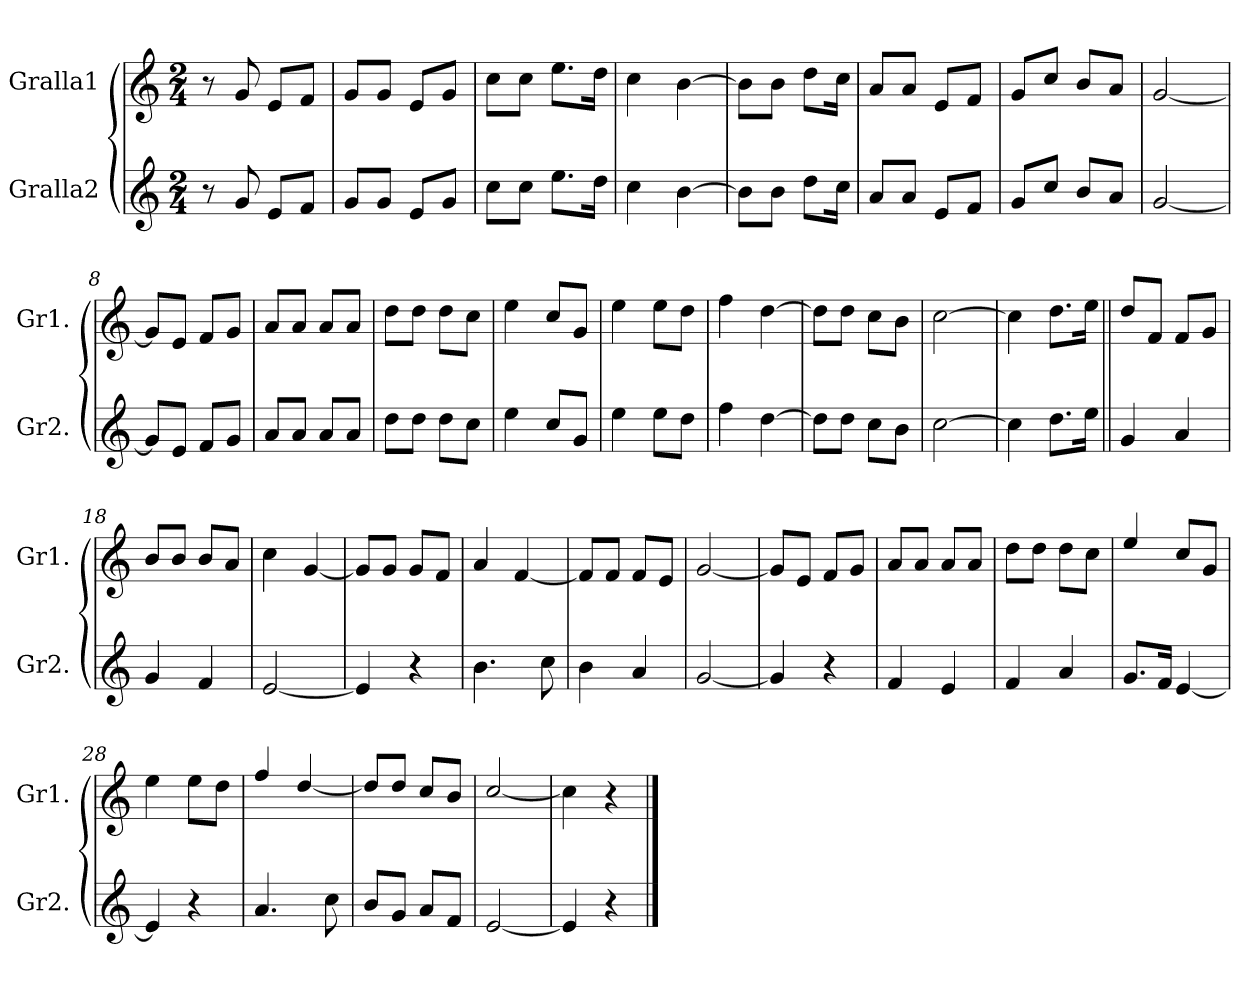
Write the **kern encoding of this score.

**kern	**kern
*part2	*part1
*staff2	*staff1
*I"Gralla2	*I"Gralla1
*I'Gr2.	*I'Gr1.
*clefG2	*clefG2
*k[]	*k[]
*M2/4	*M2/4
=	=
8r	8r
8g/	8g/
8e/L	8e/L
8f/J	8f/J
=1	=1
8g/L	8g/L
8g/J	8g/J
8e/L	8e/L
8g/J	8g/J
=2	=2
8cc\L	8cc\L
8cc\J	8cc\J
8.ee\L	8.ee\L
16dd\Jk	16dd\Jk
=3	=3
4cc\	4cc\
[4b\	[4b\
=4	=4
8b\L]	8b\L]
8b\J	8b\J
8dd\L	8dd\L
16cc\Jk	16cc\Jk
=5	=5
8a/L	8a/L
8a/J	8a/J
8e/L	8e/L
8f/J	8f/J
=6	=6
8g/L	8g/L
8cc/J	8cc/J
8b/L	8b/L
8a/J	8a/J
=7	=7
[2g/	[2g/
!!LO:LB:g=z
=8	=8
8g/L]	8g/L]
8e/J	8e/J
8f/L	8f/L
8g/J	8g/J
=9	=9
8a/L	8a/L
8a/J	8a/J
8a/L	8a/L
8a/J	8a/J
=10	=10
8dd\L	8dd\L
8dd\J	8dd\J
8dd\L	8dd\L
8cc\J	8cc\J
=11	=11
4ee\	4ee\
8cc/L	8cc/L
8g/J	8g/J
=12	=12
4ee\	4ee\
8ee\L	8ee\L
8dd\J	8dd\J
=13	=13
4ff\	4ff\
[4dd\	[4dd\
=14	=14
8dd\L]	8dd\L]
8dd\J	8dd\J
8cc\L	8cc\L
8b\J	8b\J
=15	=15
[2cc\	[2cc\
=16	=16
4cc\]	4cc\]
8.dd\L	8.dd\L
16ee\Jk	16ee\Jk
!!LO:LB:g=z
=17||	=17||
4g/	8dd/L
.	8f/J
4a/	8f/L
.	8g/J
=18	=18
4g/	8b/L
.	8b/J
4f/	8b/L
.	8a/J
=19	=19
[2e/	4cc\
.	[4g/
=20	=20
4e/]	8g/L]
.	8g/J
4r	8g/L
.	8f/J
=21	=21
4.b\	4a/
.	[4f/
8cc\	.
=22	=22
4b\	8f/L]
.	8f/J
4a/	8f/L
.	8e/J
=23	=23
[2g/	[2g/
=24	=24
4g/]	8g/L]
.	8e/J
4r	8f/L
.	8g/J
=25	=25
4f/	8a/L
.	8a/J
4e/	8a/L
.	8a/J
!!LO:LB:g=z
=26	=26
4f/	8dd\L
.	8dd\J
4a/	8dd\L
.	8cc\J
=27	=27
8.g/L	4ee/
16f/Jk	.
[4e/	8cc/L
.	8g/J
=28	=28
4e/]	4ee\
4r	8ee\L
.	8dd\J
=29	=29
4.a/	4ff/
.	[4dd/
8cc\	.
=30	=30
8b/L	8dd/L]
8g/J	8dd/J
8a/L	8cc/L
8f/J	8b/J
=31	=31
[2e/	[2cc/
=32	=32
4e/]	4cc\]
4r	4r
==	==
*-	*-
